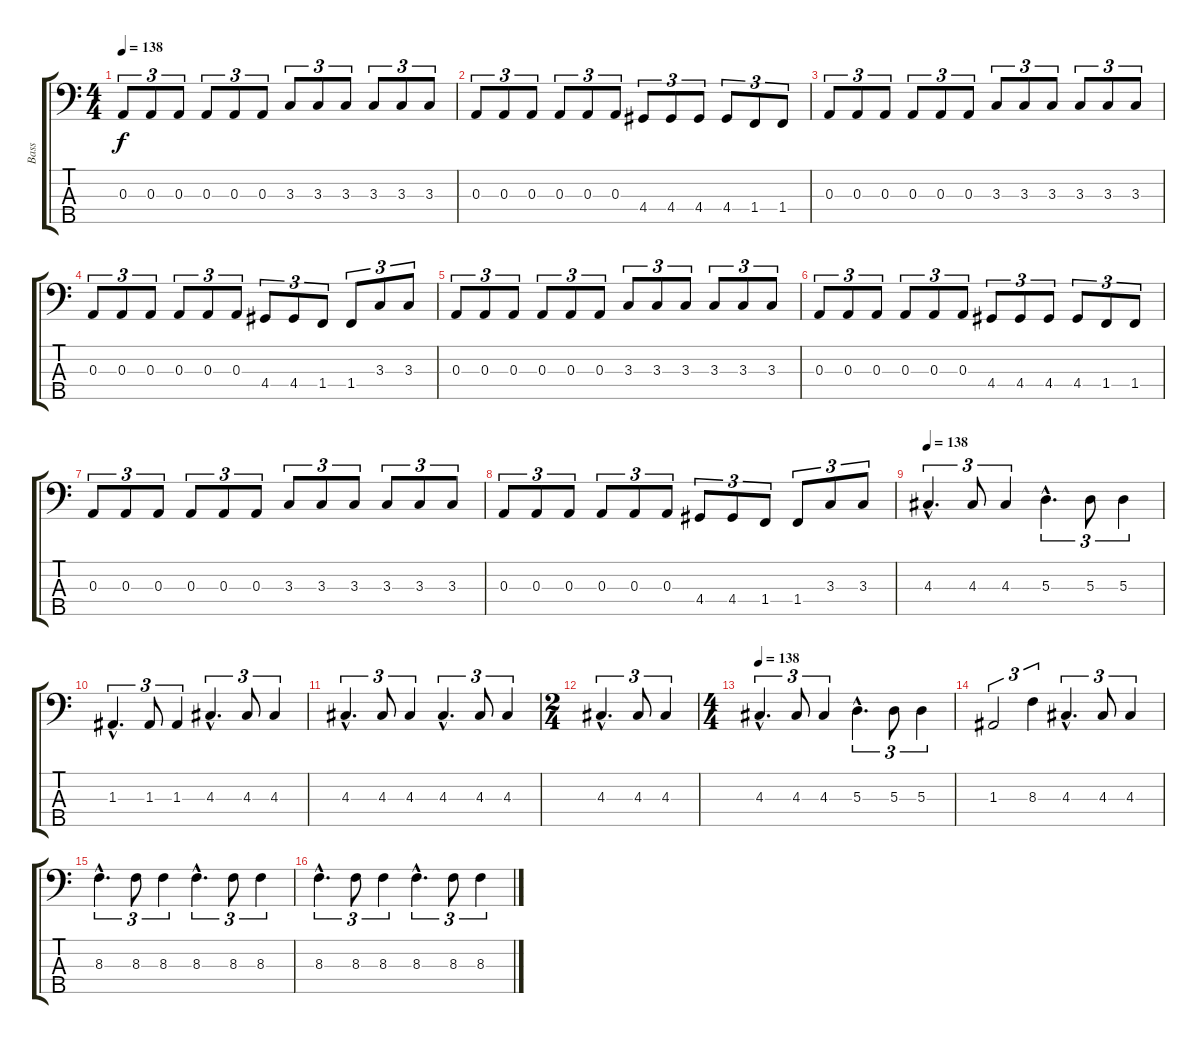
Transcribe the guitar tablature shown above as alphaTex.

\track ("Bass" "Bass") {instrument electricbassfinger}
\staff {score tabs}
\tuning (G2 D2 A1 E1 B0) {hide}
\ts (4 4)
\tempo 138
\clef f4
\ks c
0.3.8{tu (3 2) dy f} 0.3.8{tu (3 2)} 0.3.8{tu (3 2)} 0.3.8{tu (3 2)} 0.3.8{tu (3 2)} 0.3.8{tu (3 2)} 3.3.8{tu (3 2)} 3.3.8{tu (3 2)} 3.3.8{tu (3 2)} 3.3.8{tu (3 2)} 3.3.8{tu (3 2)} 3.3.8{tu (3 2)} |
0.3.8{tu (3 2)} 0.3.8{tu (3 2)} 0.3.8{tu (3 2)} 0.3.8{tu (3 2)} 0.3.8{tu (3 2)} 0.3.8{tu (3 2)} 4.4.8{tu (3 2)} 4.4.8{tu (3 2)} 4.4.8{tu (3 2)} 4.4.8{tu (3 2)} 1.4.8{tu (3 2)} 1.4.8{tu (3 2)} |
0.3.8{tu (3 2)} 0.3.8{tu (3 2)} 0.3.8{tu (3 2)} 0.3.8{tu (3 2)} 0.3.8{tu (3 2)} 0.3.8{tu (3 2)} 3.3.8{tu (3 2)} 3.3.8{tu (3 2)} 3.3.8{tu (3 2)} 3.3.8{tu (3 2)} 3.3.8{tu (3 2)} 3.3.8{tu (3 2)} |
0.3.8{tu (3 2)} 0.3.8{tu (3 2)} 0.3.8{tu (3 2)} 0.3.8{tu (3 2)} 0.3.8{tu (3 2)} 0.3.8{tu (3 2)} 4.4.8{tu (3 2)} 4.4.8{tu (3 2)} 1.4.8{tu (3 2)} 1.4.8{tu (3 2)} 3.3.8{tu (3 2)} 3.3.8{tu (3 2)} |
0.3.8{tu (3 2)} 0.3.8{tu (3 2)} 0.3.8{tu (3 2)} 0.3.8{tu (3 2)} 0.3.8{tu (3 2)} 0.3.8{tu (3 2)} 3.3.8{tu (3 2)} 3.3.8{tu (3 2)} 3.3.8{tu (3 2)} 3.3.8{tu (3 2)} 3.3.8{tu (3 2)} 3.3.8{tu (3 2)} |
0.3.8{tu (3 2)} 0.3.8{tu (3 2)} 0.3.8{tu (3 2)} 0.3.8{tu (3 2)} 0.3.8{tu (3 2)} 0.3.8{tu (3 2)} 4.4.8{tu (3 2)} 4.4.8{tu (3 2)} 4.4.8{tu (3 2)} 4.4.8{tu (3 2)} 1.4.8{tu (3 2)} 1.4.8{tu (3 2)} |
0.3.8{tu (3 2)} 0.3.8{tu (3 2)} 0.3.8{tu (3 2)} 0.3.8{tu (3 2)} 0.3.8{tu (3 2)} 0.3.8{tu (3 2)} 3.3.8{tu (3 2)} 3.3.8{tu (3 2)} 3.3.8{tu (3 2)} 3.3.8{tu (3 2)} 3.3.8{tu (3 2)} 3.3.8{tu (3 2)} |
0.3.8{tu (3 2)} 0.3.8{tu (3 2)} 0.3.8{tu (3 2)} 0.3.8{tu (3 2)} 0.3.8{tu (3 2)} 0.3.8{tu (3 2)} 4.4.8{tu (3 2)} 4.4.8{tu (3 2)} 1.4.8{tu (3 2)} 1.4.8{tu (3 2)} 3.3.8{tu (3 2)} 3.3.8{tu (3 2)} |
\tempo 138
4.3{hac}.4{d tu (3 2)} 4.3.8{tu (3 2)} 4.3.4{tu (3 2)} 5.3{hac}.4{d tu (3 2)} 5.3.8{tu (3 2)} 5.3.4{tu (3 2)} |
1.3{hac}.4{d tu (3 2)} 1.3.8{tu (3 2)} 1.3.4{tu (3 2)} 4.3{hac}.4{d tu (3 2)} 4.3.8{tu (3 2)} 4.3.4{tu (3 2)} |
4.3{hac}.4{d tu (3 2)} 4.3.8{tu (3 2)} 4.3.4{tu (3 2)} 4.3{hac}.4{d tu (3 2)} 4.3.8{tu (3 2)} 4.3.4{tu (3 2)} |
\ts (2 4)
4.3{hac}.4{d tu (3 2)} 4.3.8{tu (3 2)} 4.3.4{tu (3 2)} |
\ts (4 4)
\tempo 138
4.3{hac}.4{d tu (3 2)} 4.3.8{tu (3 2)} 4.3.4{tu (3 2)} 5.3{hac}.4{d tu (3 2)} 5.3.8{tu (3 2)} 5.3.4{tu (3 2)} |
1.3.2{tu (3 2)} 8.3.4{tu (3 2)} 4.3{hac}.4{d tu (3 2)} 4.3.8{tu (3 2)} 4.3.4{tu (3 2)} |
8.3{hac}.4{d tu (3 2)} 8.3.8{tu (3 2)} 8.3.4{tu (3 2)} 8.3{hac}.4{d tu (3 2)} 8.3.8{tu (3 2)} 8.3.4{tu (3 2)} |
8.3{hac}.4{d tu (3 2)} 8.3.8{tu (3 2)} 8.3.4{tu (3 2)} 8.3{hac}.4{d tu (3 2)} 8.3.8{tu (3 2)} 8.3.4{tu (3 2)}
